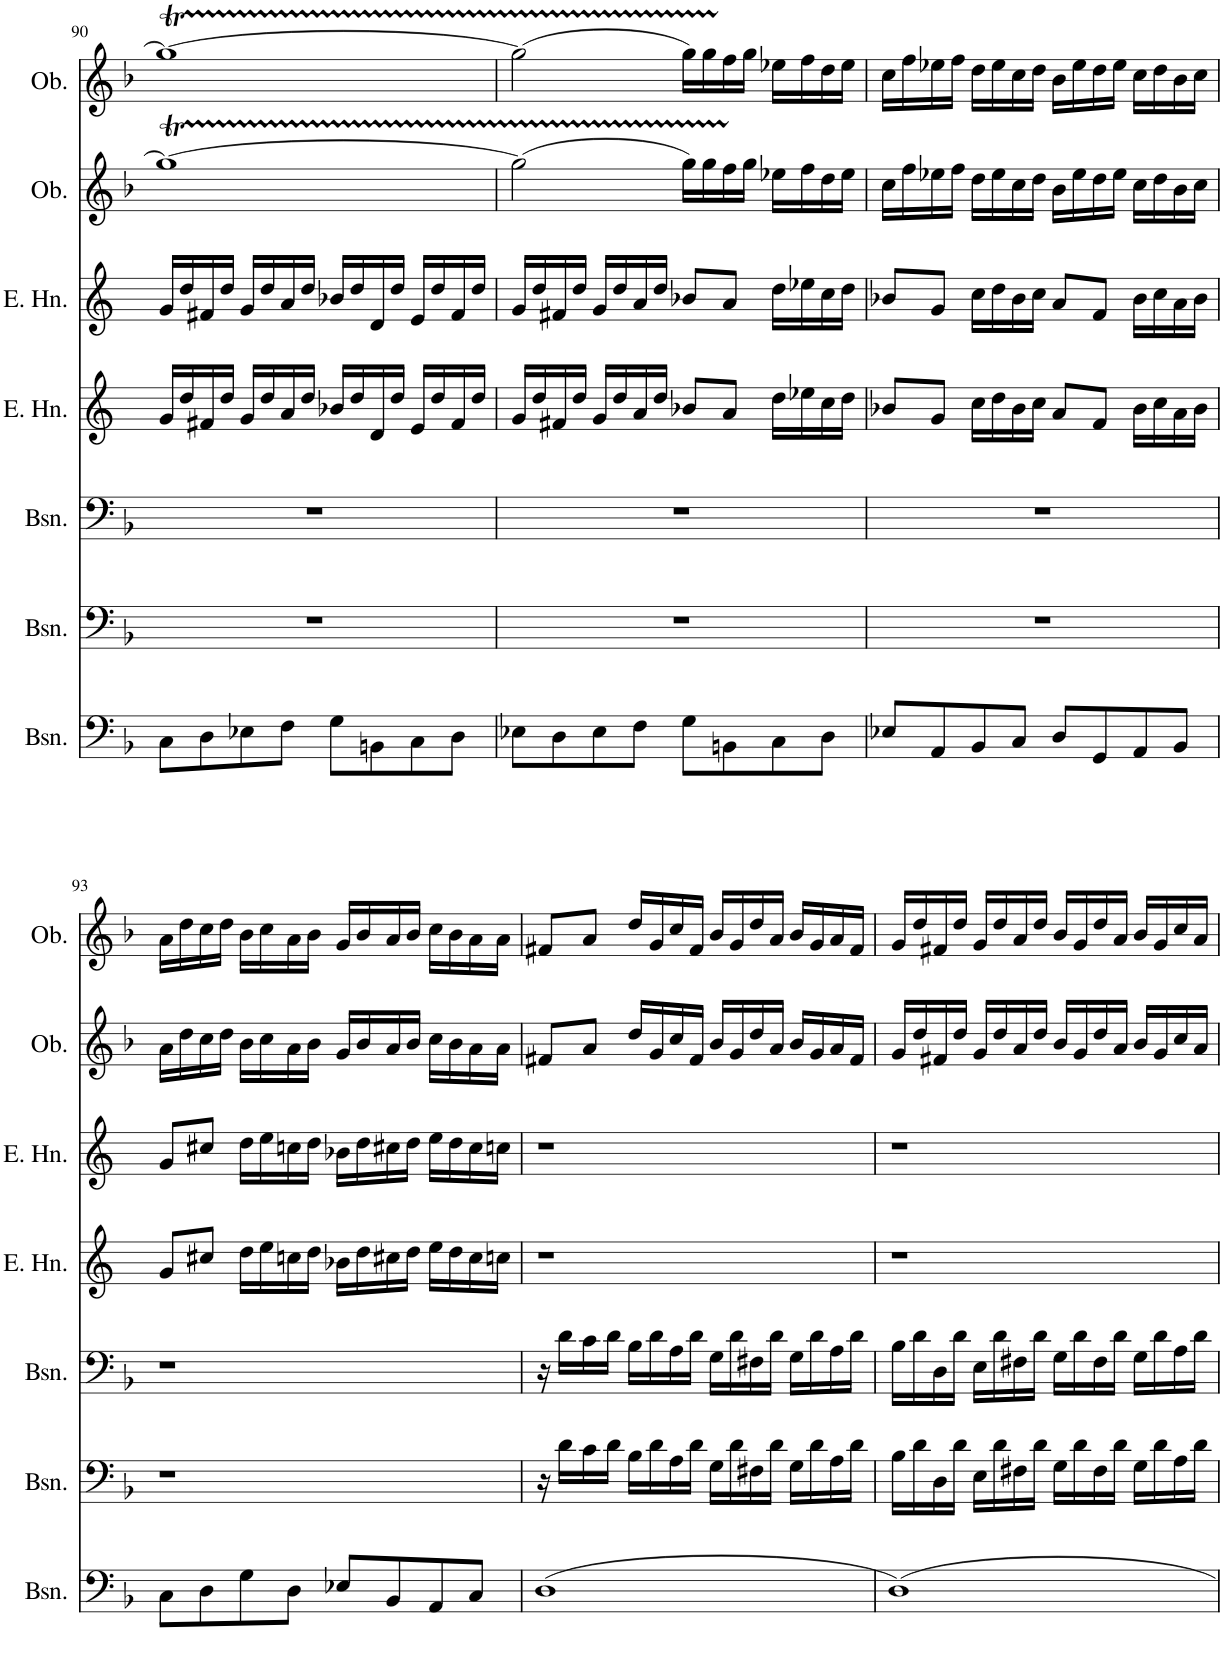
**kern	**kern	**kern	**kern	**kern	**kern	**kern
*part7	*part6	*part5	*part4	*part3	*part2	*part1
*staff7	*staff6	*staff5	*staff4	*staff3	*staff2	*staff1
*I"Bassoon	*I"Bassoon	*I"Bassoon	*I"English Horn	*I"English Horn	*I"Oboe	*I"Oboe
*I'Bsn.	*I'Bsn.	*I'Bsn.	*I'E. Hn.	*I'E. Hn.	*I'Ob.	*I'Ob.
!!LO:PB:g=z
*clefF4	*clefF4	*clefF4	*clefG2	*clefG2	*clefG2	*clefG2
*	*	*	*Trd4c7	*Trd4c7	*	*
*k[b-]	*k[b-]	*k[b-]	*k[]	*k[]	*k[b-]	*k[b-]
*M4/4	*M4/4	*M4/4	*M4/4	*M4/4	*M4/4	*M4/4
*met(c)	*met(c)	*met(c)	*met(c)	*met(c)	*met(c)	*met(c)
=90	=90	=90	=90	=90	=90	=90
8C\L	1r	1r	16g/LL	16g/LL	1ggT_	1ggT_
.	.	.	16dd/	16dd/	.	.
8D\	.	.	16f#X/	16f#X/	.	.
.	.	.	16dd/JJ	16dd/JJ	.	.
8E-X\	.	.	16g/LL	16g/LL	.	.
.	.	.	16dd/	16dd/	.	.
8F\J	.	.	16a/	16a/	.	.
.	.	.	16dd/JJ	16dd/JJ	.	.
8G\L	.	.	16b-X/LL	16b-X/LL	.	.
.	.	.	16dd/	16dd/	.	.
8BBn\	.	.	16d/	16d/	.	.
.	.	.	16dd/JJ	16dd/JJ	.	.
8C\	.	.	16e/LL	16e/LL	.	.
.	.	.	16dd/	16dd/	.	.
8D\J	.	.	16f#/	16f#/	.	.
.	.	.	16dd/JJ	16dd/JJ	.	.
=91	=91	=91	=91	=91	=91	=91
8E-X\L	1r	1r	16g/LL	16g/LL	(2gg\]	(2gg\]
.	.	.	16dd/	16dd/	.	.
8D\	.	.	16f#X/	16f#X/	.	.
.	.	.	16dd/JJ	16dd/JJ	.	.
8E-\	.	.	16g/LL	16g/LL	.	.
.	.	.	16dd/	16dd/	.	.
8F\J	.	.	16a/	16a/	.	.
.	.	.	16dd/JJ	16dd/JJ	.	.
8G\L	.	.	8b-X/L	8b-X/L	16gg\LL)	16gg\LL)
.	.	.	.	.	16gg\	16gg\
8BBn\	.	.	8a/J	8a/J	16ff\	16ff\
.	.	.	.	.	16gg\JJ	16gg\JJ
8C\	.	.	16dd\LL	16dd\LL	16ee-X\LL	16ee-X\LL
.	.	.	16ee-X\	16ee-X\	16ff\	16ff\
8D\J	.	.	16cc\	16cc\	16dd\	16dd\
.	.	.	16dd\JJ	16dd\JJ	16ee-\JJ	16ee-\JJ
=92	=92	=92	=92	=92	=92	=92
8E-X/L	1r	1r	8b-X/L	8b-X/L	16cc\LL	16cc\LL
.	.	.	.	.	16ff\	16ff\
8AA/	.	.	8g/J	8g/J	16ee-X\	16ee-X\
.	.	.	.	.	16ff\JJ	16ff\JJ
8BB-/	.	.	16cc\LL	16cc\LL	16dd\LL	16dd\LL
.	.	.	16dd\	16dd\	16ee-\	16ee-\
8C/J	.	.	16b-\	16b-\	16cc\	16cc\
.	.	.	16cc\JJ	16cc\JJ	16dd\JJ	16dd\JJ
8D/L	.	.	8a/L	8a/L	16b-\LL	16b-\LL
.	.	.	.	.	16ee-\	16ee-\
8GG/	.	.	8f/J	8f/J	16dd\	16dd\
.	.	.	.	.	16ee-\JJ	16ee-\JJ
8AA/	.	.	16b-\LL	16b-\LL	16cc\LL	16cc\LL
.	.	.	16cc\	16cc\	16dd\	16dd\
8BB-/J	.	.	16a\	16a\	16b-\	16b-\
.	.	.	16b-\JJ	16b-\JJ	16cc\JJ	16cc\JJ
!!LO:LB:g=z
=93	=93	=93	=93	=93	=93	=93
8C\L	1r	1r	8g/L	8g/L	16a\LL	16a\LL
.	.	.	.	.	16dd\	16dd\
8D\	.	.	8cc#X/J	8cc#X/J	16cc\	16cc\
.	.	.	.	.	16dd\JJ	16dd\JJ
8G\	.	.	16dd\LL	16dd\LL	16b-\LL	16b-\LL
.	.	.	16ee\	16ee\	16cc\	16cc\
8D\J	.	.	16ccn\	16ccn\	16a\	16a\
.	.	.	16dd\JJ	16dd\JJ	16b-\JJ	16b-\JJ
8E-X/L	.	.	16b-X\LL	16b-X\LL	16g/LL	16g/LL
.	.	.	16dd\	16dd\	16b-/	16b-/
8BB-/	.	.	16cc#X\	16cc#X\	16a/	16a/
.	.	.	16dd\JJ	16dd\JJ	16b-/JJ	16b-/JJ
8AA/	.	.	16ee\LL	16ee\LL	16cc\LL	16cc\LL
.	.	.	16dd\	16dd\	16b-\	16b-\
8C/J	.	.	16cc#\	16cc#\	16a\	16a\
.	.	.	16ccn\JJ	16ccn\JJ	16a\JJ	16a\JJ
=94	=94	=94	=94	=94	=94	=94
(1D	16r	16r	1r	1r	8f#X/L	8f#X/L
.	16d\LL	16d\LL	.	.	.	.
.	16c\	16c\	.	.	8a/J	8a/J
.	16d\JJ	16d\JJ	.	.	.	.
.	16B-\LL	16B-\LL	.	.	16dd/LL	16dd/LL
.	16d\	16d\	.	.	16g/	16g/
.	16A\	16A\	.	.	16cc/	16cc/
.	16d\JJ	16d\JJ	.	.	16f#/JJ	16f#/JJ
.	16G\LL	16G\LL	.	.	16b-/LL	16b-/LL
.	16d\	16d\	.	.	16g/	16g/
.	16F#X\	16F#X\	.	.	16dd/	16dd/
.	16d\JJ	16d\JJ	.	.	16a/JJ	16a/JJ
.	16G\LL	16G\LL	.	.	16b-/LL	16b-/LL
.	16d\	16d\	.	.	16g/	16g/
.	16A\	16A\	.	.	16a/	16a/
.	16d\JJ	16d\JJ	.	.	16f#/JJ	16f#/JJ
=95	=95	=95	=95	=95	=95	=95
1D)	16B-\LL	16B-\LL	1r	1r	16g/LL	16g/LL
.	16d\	16d\	.	.	16dd/	16dd/
.	16D\	16D\	.	.	16f#X/	16f#X/
.	16d\JJ	16d\JJ	.	.	16dd/JJ	16dd/JJ
.	16E\LL	16E\LL	.	.	16g/LL	16g/LL
.	16d\	16d\	.	.	16dd/	16dd/
.	16F#X\	16F#X\	.	.	16a/	16a/
.	16d\JJ	16d\JJ	.	.	16dd/JJ	16dd/JJ
.	16G\LL	16G\LL	.	.	16b-/LL	16b-/LL
.	16d\	16d\	.	.	16g/	16g/
.	16F#\	16F#\	.	.	16dd/	16dd/
.	16d\JJ	16d\JJ	.	.	16a/JJ	16a/JJ
.	16G\LL	16G\LL	.	.	16b-/LL	16b-/LL
.	16d\	16d\	.	.	16g/	16g/
.	16A\	16A\	.	.	16cc/	16cc/
.	16d\JJ	16d\JJ	.	.	16a/JJ	16a/JJ
=	=	=	=	=	=	=
*-	*-	*-	*-	*-	*-	*-
